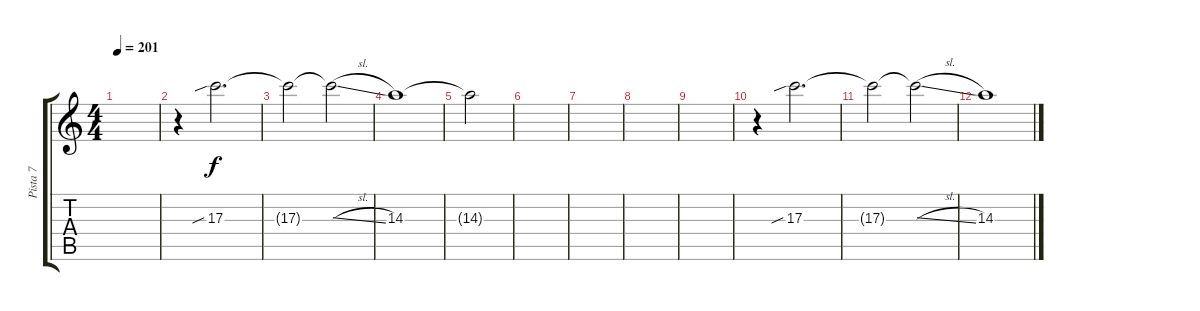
\track ("Pista 7" "Pista 7") {solo instrument overdrivenguitar}
\staff {score tabs}
\tuning (E4 B3 G3 D3 A2 E2) {hide}
\ts (4 4)
\tempo 201
\clef g2
\ks c
|
r.4 17.3{sib}.2{d} |
17.3{t}.2 17.3{sl t}.2 |
14.3.1 |
14.3{t}.2 |
|
|
|
|
r.4 17.3{sib}.2{d} |
17.3{t}.2 17.3{sl t}.2 |
14.3.1
